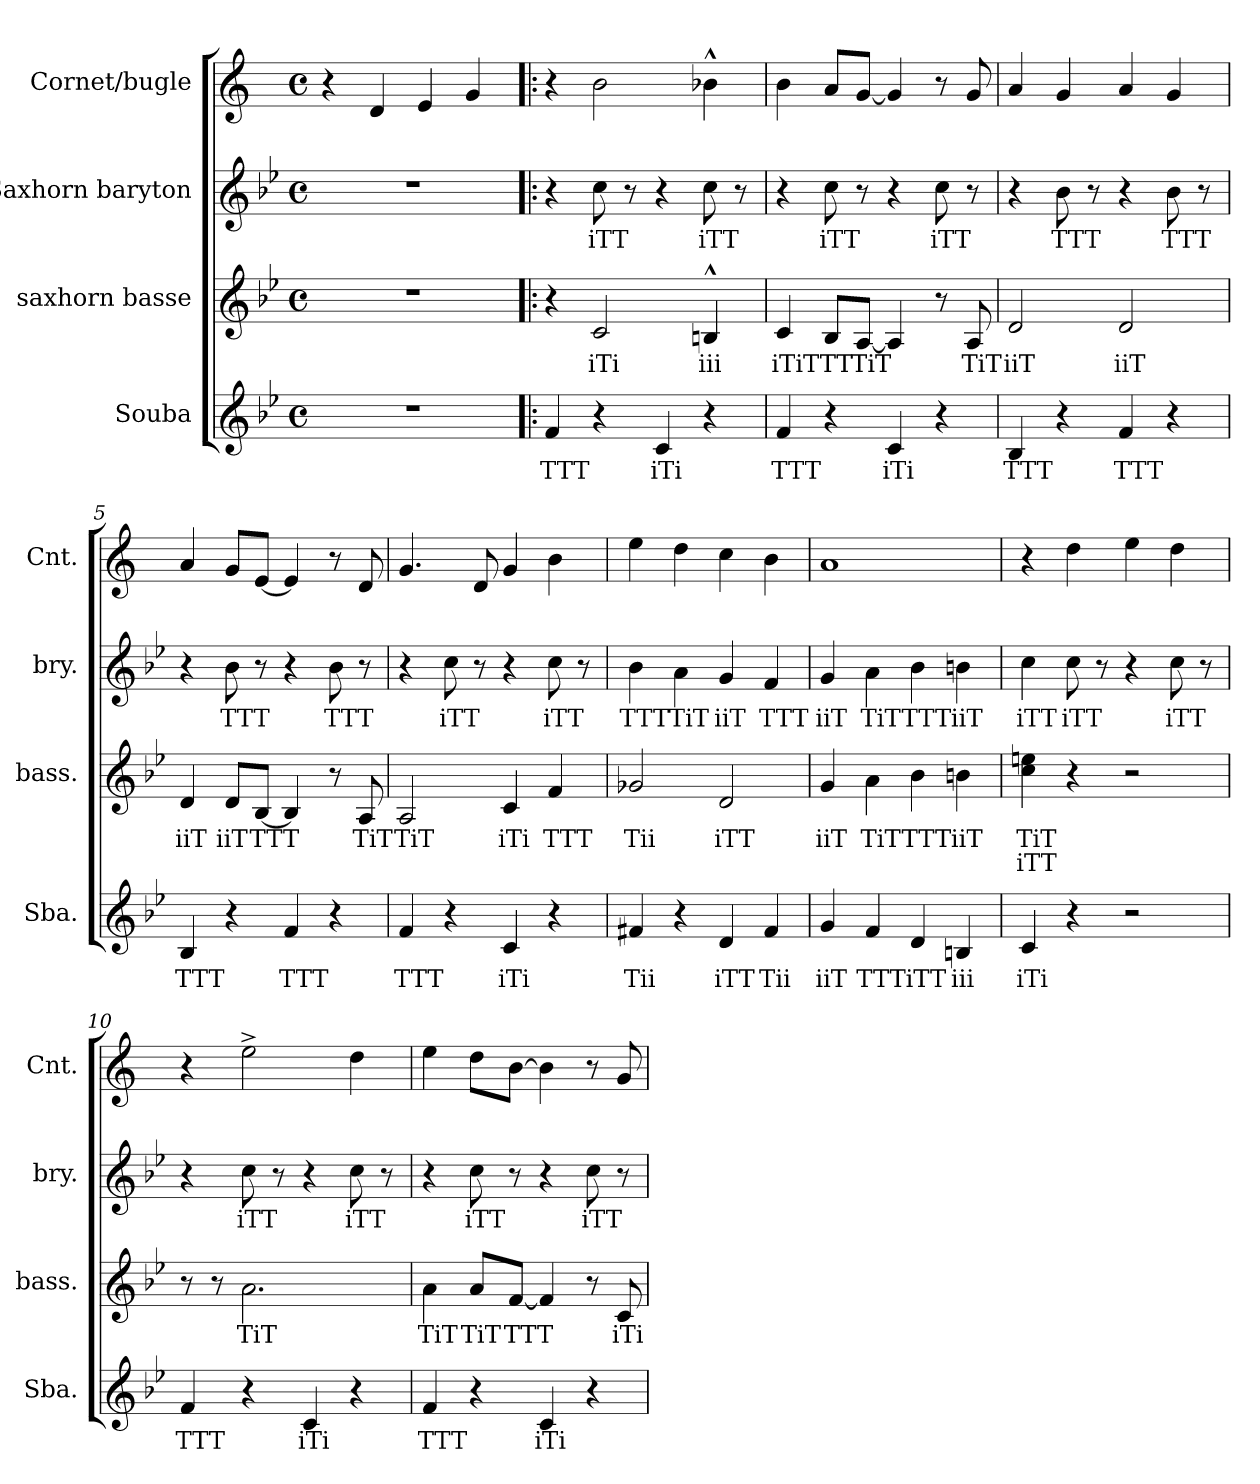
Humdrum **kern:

**kern	**text	**kern	**text	**text	**kern	**text	**kern
*part4	*part4	*part3	*part3	*part3	*part2	*part2	*part1
*staff4	*staff4	*staff3	*staff3	*staff3	*staff2	*staff2	*staff1
*I"Souba	*	*I"saxhorn basse	*	*	*I"Saxhorn baryton	*	*I"Cornet/bugle
*I'Sba.	*	*I'bass.	*	*	*I'bry.	*	*I'Cnt.
*clefG2	*	*clefG2	*	*	*clefG2	*	*clefG2
*ITrd15c26	*	*ITrd8c14	*	*	*ITrd8c14	*	*ITrd1c2
*k[b-e-]	*	*k[b-e-]	*	*	*k[b-e-]	*	*k[b-e-]
*M4/4	*	*M4/4	*	*	*M4/4	*	*M4/4
*met(c)	*	*met(c)	*	*	*met(c)	*	*met(c)
=1	=1	=1	=1	=1	=1	=1	=1
1r	.	1r	.	.	1r	.	4r
*	*	*	*	*	*	*	*MM180
.	.	.	.	.	.	.	4c/
.	.	.	.	.	.	.	4d/
.	.	.	.	.	.	.	4f/
=2!|:	=2!|:	=2!|:	=2!|:	=2!|:	=2!|:	=2!|:	=2!|:
!	!LO:LY:b	!	!	!	!	!	!
4FF/	TTT	4r	.	.	4r	.	4r
!	!	!	!LO:LY:b	!	!	!LO:LY:b	!
4r	.	2C/	iTi	.	8c\	iTT	2a\
.	.	.	.	.	8r	.	.
!	!LO:LY:b	!	!	!	!	!	!
4CC/	iTi	.	.	.	4r	.	.
!	!	!	!LO:LY:b	!	!	!LO:LY:b	!
4r	.	4BBn^^/	iii	.	8c\	iTT	4a-X^^\
.	.	.	.	.	8r	.	.
=3	=3	=3	=3	=3	=3	=3	=3
!	!LO:LY:b	!	!LO:LY:b	!	!	!	!
4FF/	TTT	4C/	iTi	.	4r	.	4a\
!	!	!	!LO:LY:b	!	!	!LO:LY:b	!
4r	.	8BB-/L	TTT	.	8c\	iTT	8g/L
!	!	!	!LO:LY:b	!	!	!	!
.	.	[8AA/J	TiT	.	8r	.	[8f/J
!	!LO:LY:b	!	!	!	!	!	!
4CC/	iTi	4AA/]	.	.	4r	.	4f/]
!	!	!	!	!	!	!LO:LY:b	!
4r	.	8r	.	.	8c\	iTT	8r
!	!	!	!LO:LY:b	!	!	!	!
.	.	8AA/	TiT	.	8r	.	8f/
=4	=4	=4	=4	=4	=4	=4	=4
!	!LO:LY:b	!	!LO:LY:b	!	!	!	!
4BBB-/	TTT	2D/	iiT	.	4r	.	4g/
!	!	!	!	!	!	!LO:LY:b	!
4r	.	.	.	.	8B-\	TTT	4f/
.	.	.	.	.	8r	.	.
!	!LO:LY:b	!	!LO:LY:b	!	!	!	!
4FF/	TTT	2D/	iiT	.	4r	.	4g/
!	!	!	!	!	!	!LO:LY:b	!
4r	.	.	.	.	8B-\	TTT	4f/
.	.	.	.	.	8r	.	.
=5	=5	=5	=5	=5	=5	=5	=5
!	!LO:LY:b	!	!LO:LY:b	!	!	!	!
4BBB-/	TTT	4D/	iiT	.	4r	.	4g/
!	!	!	!LO:LY:b	!	!	!LO:LY:b	!
4r	.	8D/L	iiT	.	8B-\	TTT	8f/L
!	!	!	!LO:LY:b	!	!	!	!
.	.	[8BB-/J	TTT	.	8r	.	[8d/J
!	!LO:LY:b	!	!	!	!	!	!
4FF/	TTT	4BB-/]	.	.	4r	.	4d/]
!	!	!	!	!	!	!LO:LY:b	!
4r	.	8r	.	.	8B-\	TTT	8r
!	!	!	!LO:LY:b	!	!	!	!
.	.	8AA/	TiT	.	8r	.	8c/
!!LO:LB:g=z
=6	=6	=6	=6	=6	=6	=6	=6
!	!LO:LY:b	!	!LO:LY:b	!	!	!	!
4FF/	TTT	2AA/	TiT	.	4r	.	4.f/
!	!	!	!	!	!	!LO:LY:b	!
4r	.	.	.	.	8c\	iTT	.
.	.	.	.	.	8r	.	8c/
!	!LO:LY:b	!	!LO:LY:b	!	!	!	!
4CC/	iTi	4C/	iTi	.	4r	.	4f/
!	!	!	!LO:LY:b	!	!	!LO:LY:b	!
4r	.	4F/	TTT	.	8c\	iTT	4a\
.	.	.	.	.	8r	.	.
=7	=7	=7	=7	=7	=7	=7	=7
!	!LO:LY:b	!	!LO:LY:b	!	!	!LO:LY:b	!
4FF#X/	Tii	2G-X/	Tii	.	4B-\	TTT	4dd\
!	!	!	!	!	!	!LO:LY:b	!
4r	.	.	.	.	4A\	TiT	4cc\
!	!LO:LY:b	!	!LO:LY:b	!	!	!LO:LY:b	!
4DD/	iTT	2D/	iTT	.	4G/	iiT	4b-\
!	!LO:LY:b	!	!	!	!	!LO:LY:b	!
4FF#/	Tii	.	.	.	4F/	TTT	4a\
=8	=8	=8	=8	=8	=8	=8	=8
!	!LO:LY:b	!	!LO:LY:b	!	!	!LO:LY:b	!
4GG/	iiT	4G/	iiT	.	4G/	iiT	1g
!	!LO:LY:b	!	!LO:LY:b	!	!	!LO:LY:b	!
4FF/	TTT	4A\	TiT	.	4A\	TiT	.
!	!LO:LY:b	!	!LO:LY:b	!	!	!LO:LY:b	!
4DD/	iTT	4B-\	TTT	.	4B-\	TTT	.
!	!LO:LY:b	!	!LO:LY:b	!	!	!LO:LY:b	!
4BBBn/	iii	4Bn\	iiT	.	4Bn\	iiT	.
=9	=9	=9	=9	=9	=9	=9	=9
!	!LO:LY:b	!	!LO:LY:b	!LO:LY:b	!	!LO:LY:b	!
4CC/	iTi	4c\ 4en\	TiT	iTT	4c\	iTT	4r
!	!	!	!	!	!	!LO:LY:b	!
4r	.	4r	.	.	8c\	iTT	4cc\
.	.	.	.	.	8r	.	.
2r	.	2r	.	.	4r	.	4dd\
!	!	!	!	!	!	!LO:LY:b	!
.	.	.	.	.	8c\	iTT	4cc\
.	.	.	.	.	8r	.	.
=10	=10	=10	=10	=10	=10	=10	=10
!	!LO:LY:b	!	!	!	!	!	!
4FF/	TTT	8r	.	.	4r	.	4r
.	.	8r	.	.	.	.	.
!	!	!	!LO:LY:b	!	!	!LO:LY:b	!
4r	.	2.A\	TiT	.	8c\	iTT	2dd^\
.	.	.	.	.	8r	.	.
!	!LO:LY:b	!	!	!	!	!	!
4CC/	iTi	.	.	.	4r	.	.
!	!	!	!	!	!	!LO:LY:b	!
4r	.	.	.	.	8c\	iTT	4cc\
.	.	.	.	.	8r	.	.
!!LO:PB:g=z
=11	=11	=11	=11	=11	=11	=11	=11
!	!LO:LY:b	!	!LO:LY:b	!	!	!	!
4FF/	TTT	4A\	TiT	.	4r	.	4dd\
!	!	!	!LO:LY:b	!	!	!LO:LY:b	!
4r	.	8A/L	TiT	.	8c\	iTT	8cc\L
!	!	!	!LO:LY:b	!	!	!	!
.	.	[8F/J	TTT	.	8r	.	[8a\J
!	!LO:LY:b	!	!	!	!	!	!
4CC/	iTi	4F/]	.	.	4r	.	4a\]
!	!	!	!	!	!	!LO:LY:b	!
4r	.	8r	.	.	8c\	iTT	8r
!	!	!	!LO:LY:b	!	!	!	!
.	.	8C/	iTi	.	8r	.	8f/
=	=	=	=	=	=	=	=
*-	*-	*-	*-	*-	*-	*-	*-
